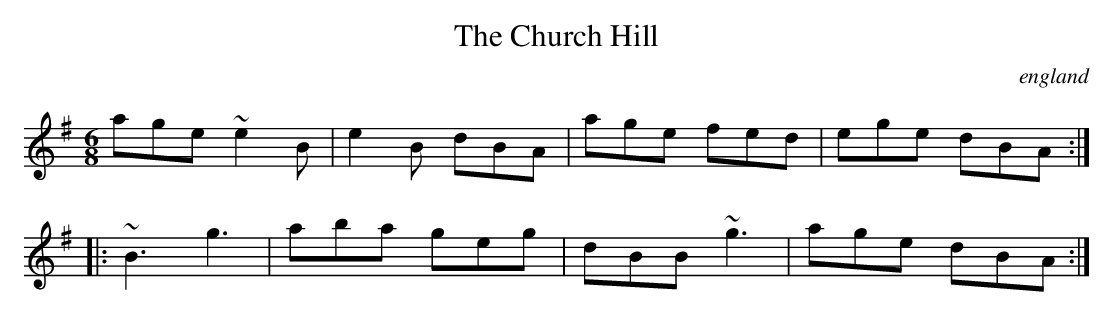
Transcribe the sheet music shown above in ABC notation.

X:1
T:Church Hill, The
O:england
M:6/8
K:Ador
age ~e2B|e2B dBA|age fed|ege dBA:|
|:~B3 g3|aba geg|dBB ~g3|age dBA:|
